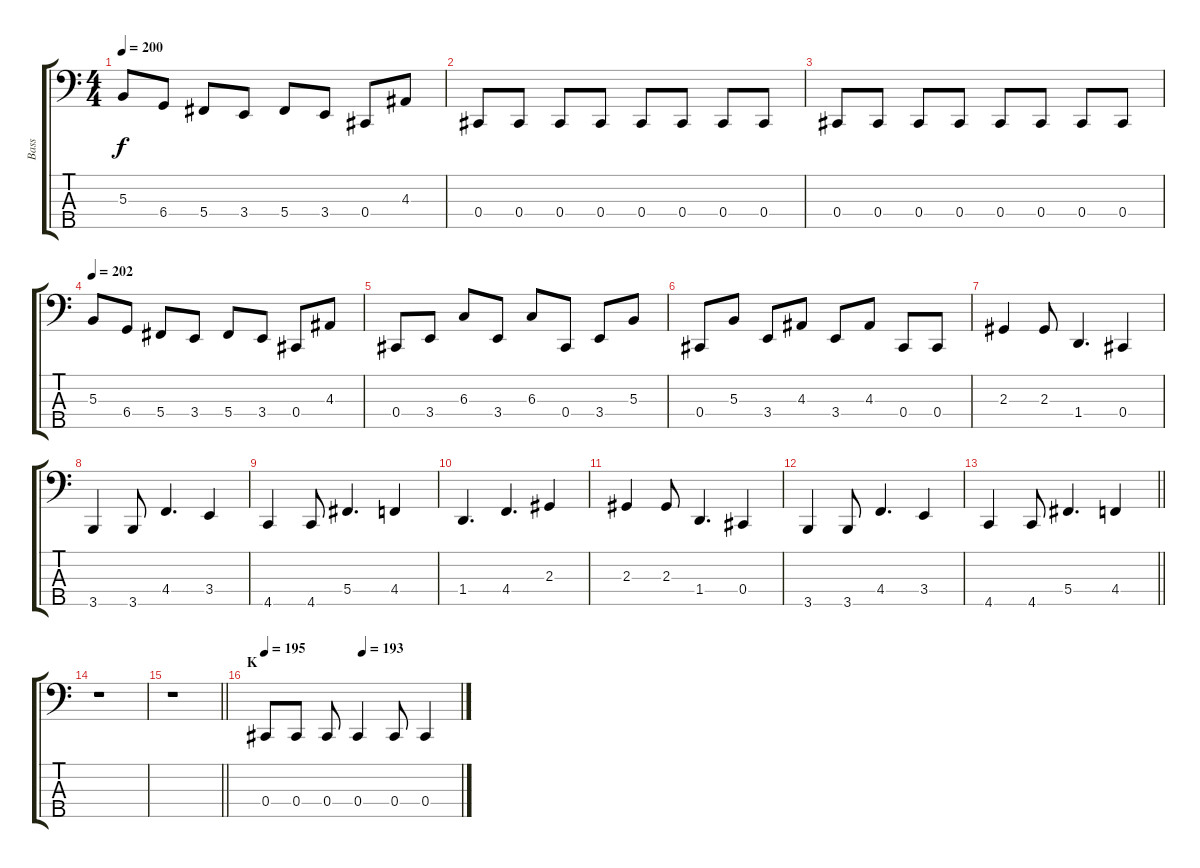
\track ("Bass" "Bass") {instrument electricbassfinger}
\staff {score tabs}
\tuning (E2 B1 Gb1 Db1 Ab0) {hide}
\ts (4 4)
\tempo 200
\clef f4
\ks c
5.3.8{dy f} 6.4.8 5.4.8 3.4.8 5.4.8 3.4.8 0.4.8 4.3.8 |
0.4.8 0.4.8 0.4.8 0.4.8 0.4.8 0.4.8 0.4.8 0.4.8 |
0.4.8 0.4.8 0.4.8 0.4.8 0.4.8 0.4.8 0.4.8 0.4.8 |
\tempo 202
5.3.8 6.4.8 5.4.8 3.4.8 5.4.8 3.4.8 0.4.8 4.3.8 |
0.4.8 3.4.8 6.3.8 3.4.8 6.3.8 0.4.8 3.4.8 5.3.8 |
0.4.8 5.3.8 3.4.8 4.3.8 3.4.8 4.3.8 0.4.8 0.4.8 |
2.3.4 2.3.8 1.4.4{d} 0.4.4 |
3.5.4 3.5.8 4.4.4{d} 3.4.4 |
4.5.4 4.5.8 5.4.4{d} 4.4.4 |
1.4.4{d} 4.4.4{d} 2.3.4 |
2.3.4 2.3.8 1.4.4{d} 0.4.4 |
3.5.4 3.5.8 4.4.4{d} 3.4.4 |
\barLineRight lightlight
4.5.4 4.5.8 5.4.4{d} 4.4.4 |
\section ("" "")
r.1 |
\barLineRight lightlight
r.1 |
\section ("" "K")
\tempo 195
\tempo (193 0.5)
0.4.8 0.4.8 0.4.8 0.4.4 0.4.8 0.4.4
